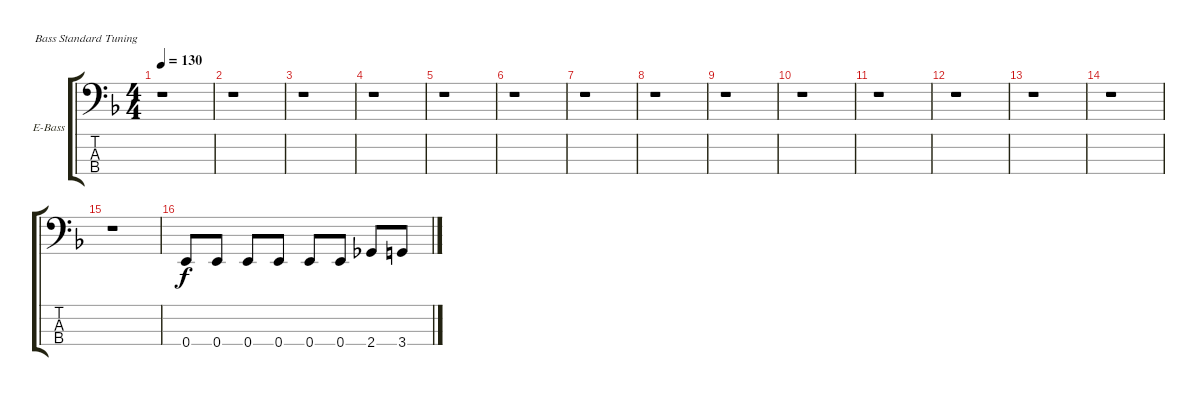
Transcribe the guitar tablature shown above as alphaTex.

\bracketExtendMode groupsimilarinstruments
\firstSystemTrackNameOrientation horizontal
\otherSystemsTrackNameOrientation horizontal
\track ("Алексей Харьков" "E-Bass") {instrument electricbasspick}
\staff {score tabs}
\tuning (G2 D2 A1 E1)
\ts (4 4)
\tempo 130
\clef f4
\ks f
r.1{dy f} |
r.1 |
r.1 |
r.1 |
r.1 |
r.1 |
r.1 |
r.1 |
r.1 |
r.1 |
r.1 |
r.1 |
r.1 |
r.1 |
r.1 |
0.4.8 0.4.8 0.4.8 0.4.8 0.4.8 0.4.8 2.4.8 3.4.8
